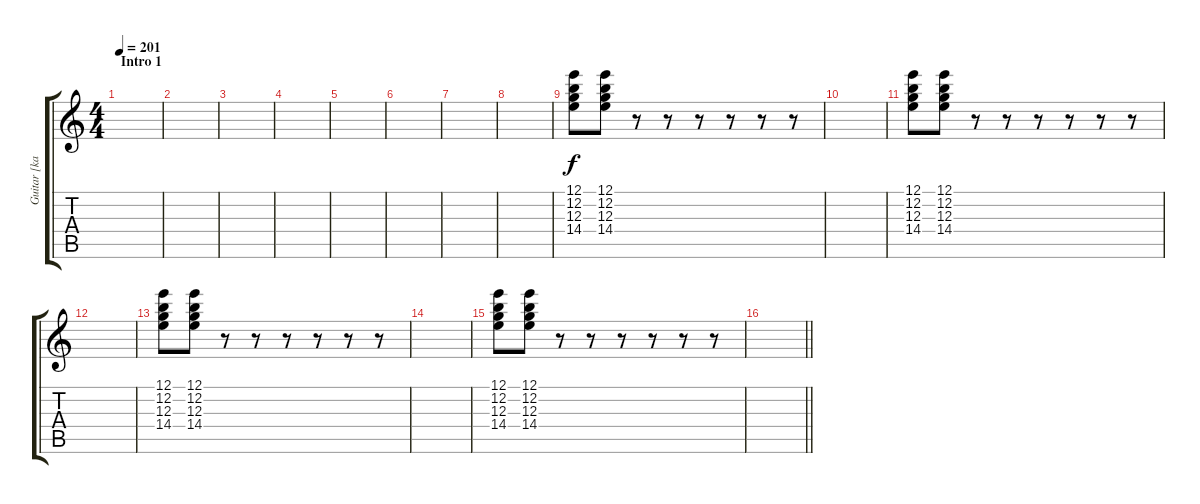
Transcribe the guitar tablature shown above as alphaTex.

\track ("Guitar [karukan]" "Guitar [ka") {instrument overdrivenguitar}
\staff {score tabs}
\tuning (E4 B3 G3 D3 A2 E2) {hide}
\ts (4 4)
\section ("" "Intro 1")
\tempo 201
\clef g2
\ks c
|
|
|
|
|
|
|
|
(12.1 12.2 12.3 14.4).8 (12.1 12.2 12.3 14.4).8 r.8 r.8 r.8 r.8 r.8 r.8 |
|
(12.1 12.2 12.3 14.4).8 (12.1 12.2 12.3 14.4).8 r.8 r.8 r.8 r.8 r.8 r.8 |
|
(12.1 12.2 12.3 14.4).8 (12.1 12.2 12.3 14.4).8 r.8 r.8 r.8 r.8 r.8 r.8 |
|
(12.1 12.2 12.3 14.4).8 (12.1 12.2 12.3 14.4).8 r.8 r.8 r.8 r.8 r.8 r.8 |
\barLineRight lightlight
